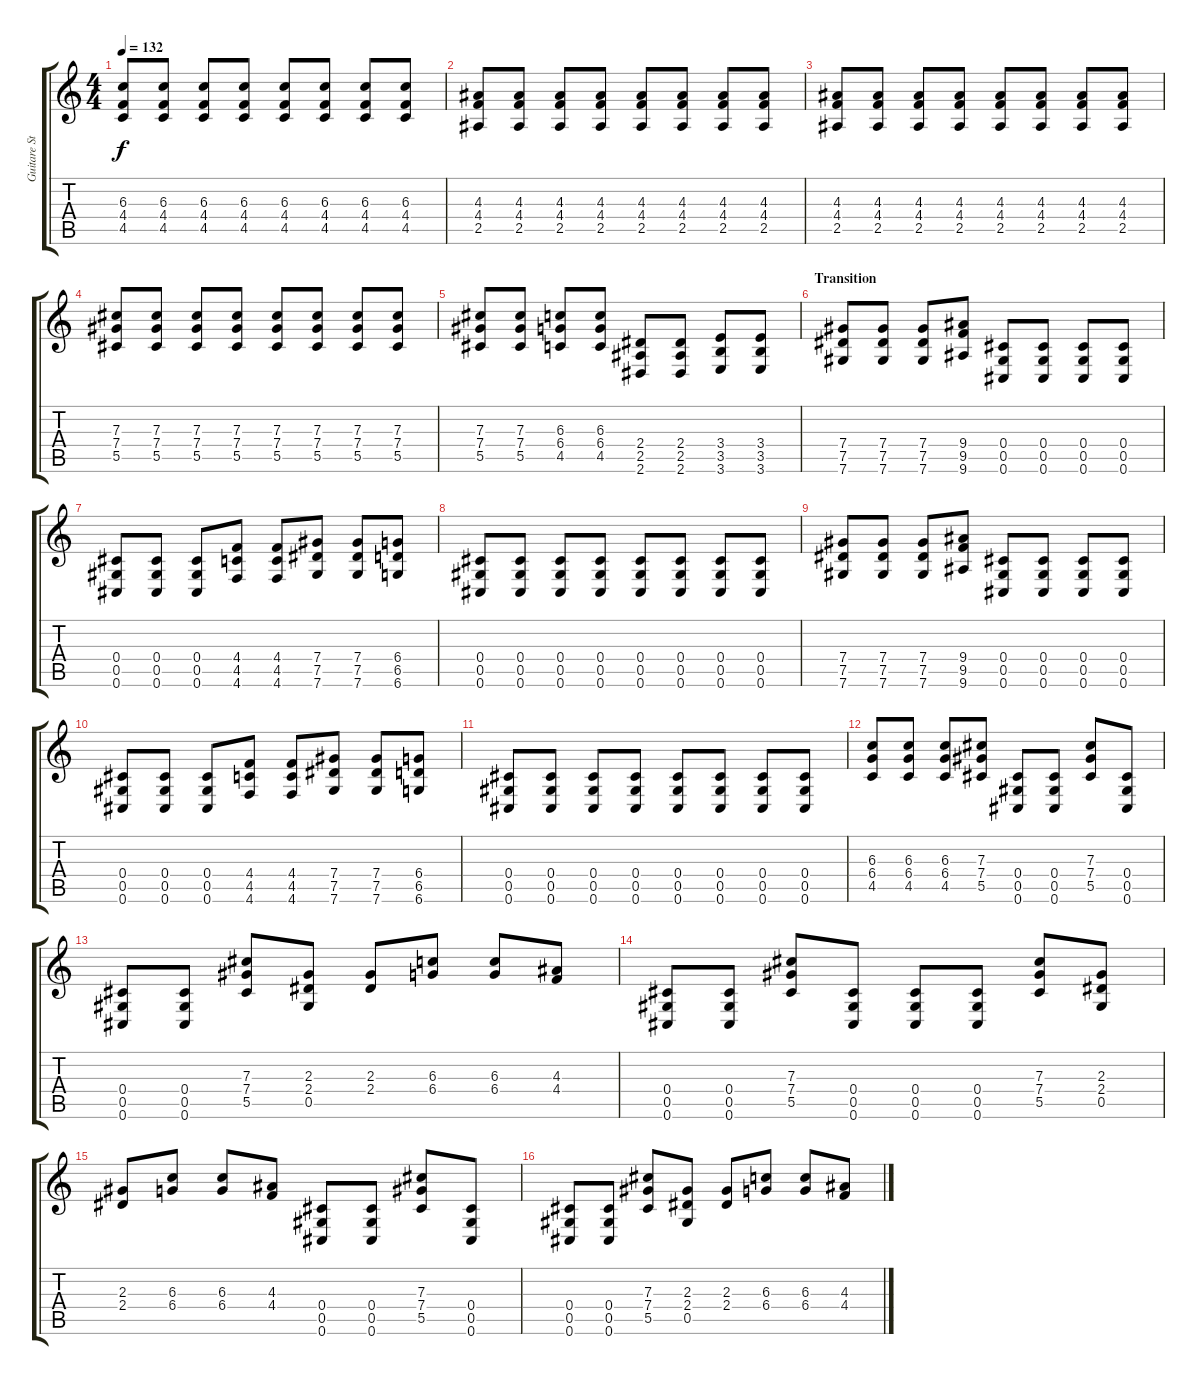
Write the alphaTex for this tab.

\track ("Guitare Stuart" "Guitare St") {instrument distortionguitar}
\staff {score tabs}
\tuning (Eb4 Bb3 Gb3 Db3 Ab2 Db2) {hide}
\ts (4 4)
\tempo 132
\clef g2
\ks c
(6.3 4.4 4.5).8{dy f} (6.3 4.4 4.5).8 (6.3 4.4 4.5).8 (6.3 4.4 4.5).8 (6.3 4.4 4.5).8 (6.3 4.4 4.5).8 (6.3 4.4 4.5).8 (6.3 4.4 4.5).8 |
(4.3 4.4 2.5).8 (4.3 4.4 2.5).8 (4.3 4.4 2.5).8 (4.3 4.4 2.5).8 (4.3 4.4 2.5).8 (4.3 4.4 2.5).8 (4.3 4.4 2.5).8 (4.3 4.4 2.5).8 |
(4.3 4.4 2.5).8 (4.3 4.4 2.5).8 (4.3 4.4 2.5).8 (4.3 4.4 2.5).8 (4.3 4.4 2.5).8 (4.3 4.4 2.5).8 (4.3 4.4 2.5).8 (4.3 4.4 2.5).8 |
(7.3 7.4 5.5).8 (7.3 7.4 5.5).8 (7.3 7.4 5.5).8 (7.3 7.4 5.5).8 (7.3 7.4 5.5).8 (7.3 7.4 5.5).8 (7.3 7.4 5.5).8 (7.3 7.4 5.5).8 |
(7.3 7.4 5.5).8 (7.3 7.4 5.5).8 (6.3 6.4 4.5).8 (6.3 6.4 4.5).8 (2.4 2.5 2.6).8 (2.4 2.5 2.6).8 (3.4 3.5 3.6).8 (3.4 3.5 3.6).8 |
\section ("" "Transition")
(7.4 7.5 7.6).8{volume 15} (7.4 7.5 7.6).8 (7.4 7.5 7.6).8 (9.4 9.5 9.6).8 (0.4 0.5 0.6).8 (0.4 0.5 0.6).8 (0.4 0.5 0.6).8 (0.4 0.5 0.6).8 |
(0.4 0.5 0.6).8 (0.4 0.5 0.6).8 (0.4 0.5 0.6).8 (4.4 4.5 4.6).8 (4.4 4.5 4.6).8 (7.4 7.5 7.6).8 (7.4 7.5 7.6).8 (6.4 6.5 6.6).8 |
(0.4 0.5 0.6).8 (0.4 0.5 0.6).8 (0.4 0.5 0.6).8 (0.4 0.5 0.6).8 (0.4 0.5 0.6).8 (0.4 0.5 0.6).8 (0.4 0.5 0.6).8 (0.4 0.5 0.6).8 |
(7.4 7.5 7.6).8 (7.4 7.5 7.6).8 (7.4 7.5 7.6).8 (9.4 9.5 9.6).8 (0.4 0.5 0.6).8 (0.4 0.5 0.6).8 (0.4 0.5 0.6).8 (0.4 0.5 0.6).8 |
(0.4 0.5 0.6).8 (0.4 0.5 0.6).8 (0.4 0.5 0.6).8 (4.4 4.5 4.6).8 (4.4 4.5 4.6).8 (7.4 7.5 7.6).8 (7.4 7.5 7.6).8 (6.4 6.5 6.6).8 |
(0.4 0.5 0.6).8 (0.4 0.5 0.6).8 (0.4 0.5 0.6).8 (0.4 0.5 0.6).8 (0.4 0.5 0.6).8 (0.4 0.5 0.6).8 (0.4 0.5 0.6).8 (0.4 0.5 0.6).8 |
(6.3 6.4 4.5).8 (6.3 6.4 4.5).8 (6.3 6.4 4.5).8 (7.3 7.4 5.5).8 (0.4 0.5 0.6).8 (0.4 0.5 0.6).8 (7.3 7.4 5.5).8 (0.4 0.5 0.6).8 |
(0.4 0.5 0.6).8 (0.4 0.5 0.6).8 (7.3 7.4 5.5).8 (2.3 2.4 0.5).8 (2.3 2.4).8 (6.3 6.4).8 (6.3 6.4).8 (4.3 4.4).8 |
(0.4 0.5 0.6).8 (0.4 0.5 0.6).8 (7.3 7.4 5.5).8 (0.4 0.5 0.6).8 (0.4 0.5 0.6).8 (0.4 0.5 0.6).8 (7.3 7.4 5.5).8 (2.3 2.4 0.5).8 |
(2.3 2.4).8 (6.3 6.4).8 (6.3 6.4).8 (4.3 4.4).8 (0.4 0.5 0.6).8 (0.4 0.5 0.6).8 (7.3 7.4 5.5).8 (0.4 0.5 0.6).8 |
(0.4 0.5 0.6).8 (0.4 0.5 0.6).8 (7.3 7.4 5.5).8 (2.3 2.4 0.5).8 (2.3 2.4).8 (6.3 6.4).8 (6.3 6.4).8 (4.3 4.4).8
